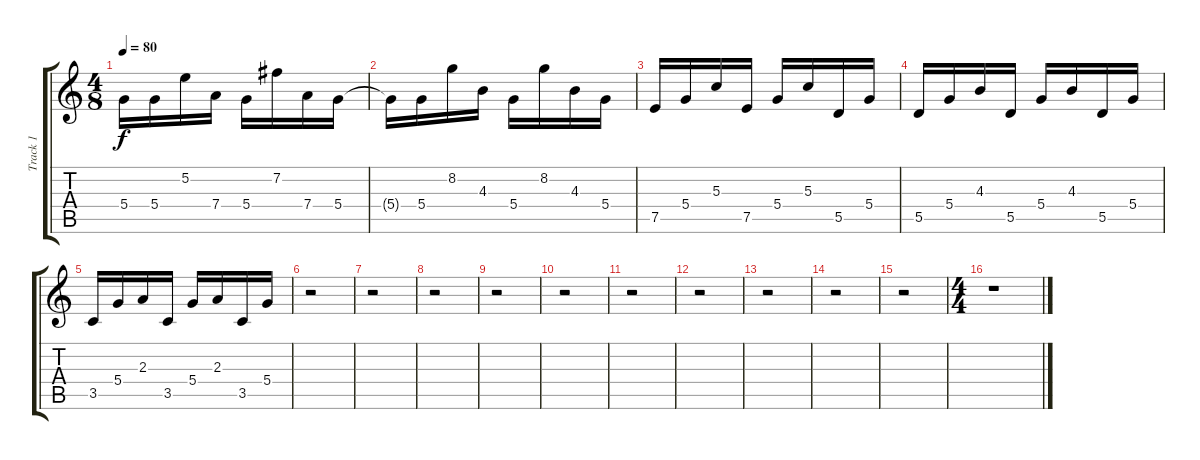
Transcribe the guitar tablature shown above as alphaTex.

\track ("Track 1" "Track 1") {instrument electricguitarclean}
\staff {score tabs}
\tuning (E4 B3 G3 D3 A2 E2) {hide}
\ts (4 8)
\tempo 80
\clef g2
\ks c
5.4{t}.16{dy f} 5.4.16 5.2.16 7.4.16 5.4.16 7.2.16 7.4.16 5.4.16 |
5.4{t}.16 5.4.16 8.2.16 4.3.16 5.4.16 8.2.16 4.3.16 5.4.16 |
7.5.16 5.4.16 5.3.16 7.5.16 5.4.16 5.3.16 5.5.16 5.4.16 |
5.5.16 5.4.16 4.3.16 5.5.16 5.4.16 4.3.16 5.5.16 5.4.16 |
3.5.16 5.4.16 2.3.16 3.5.16 5.4.16 2.3.16 3.5.16 5.4.16 |
r.2 |
r.2 |
r.2 |
r.2 |
r.2 |
r.2 |
r.2 |
r.2 |
r.2 |
r.2 |
\ts (4 4)
r.1
